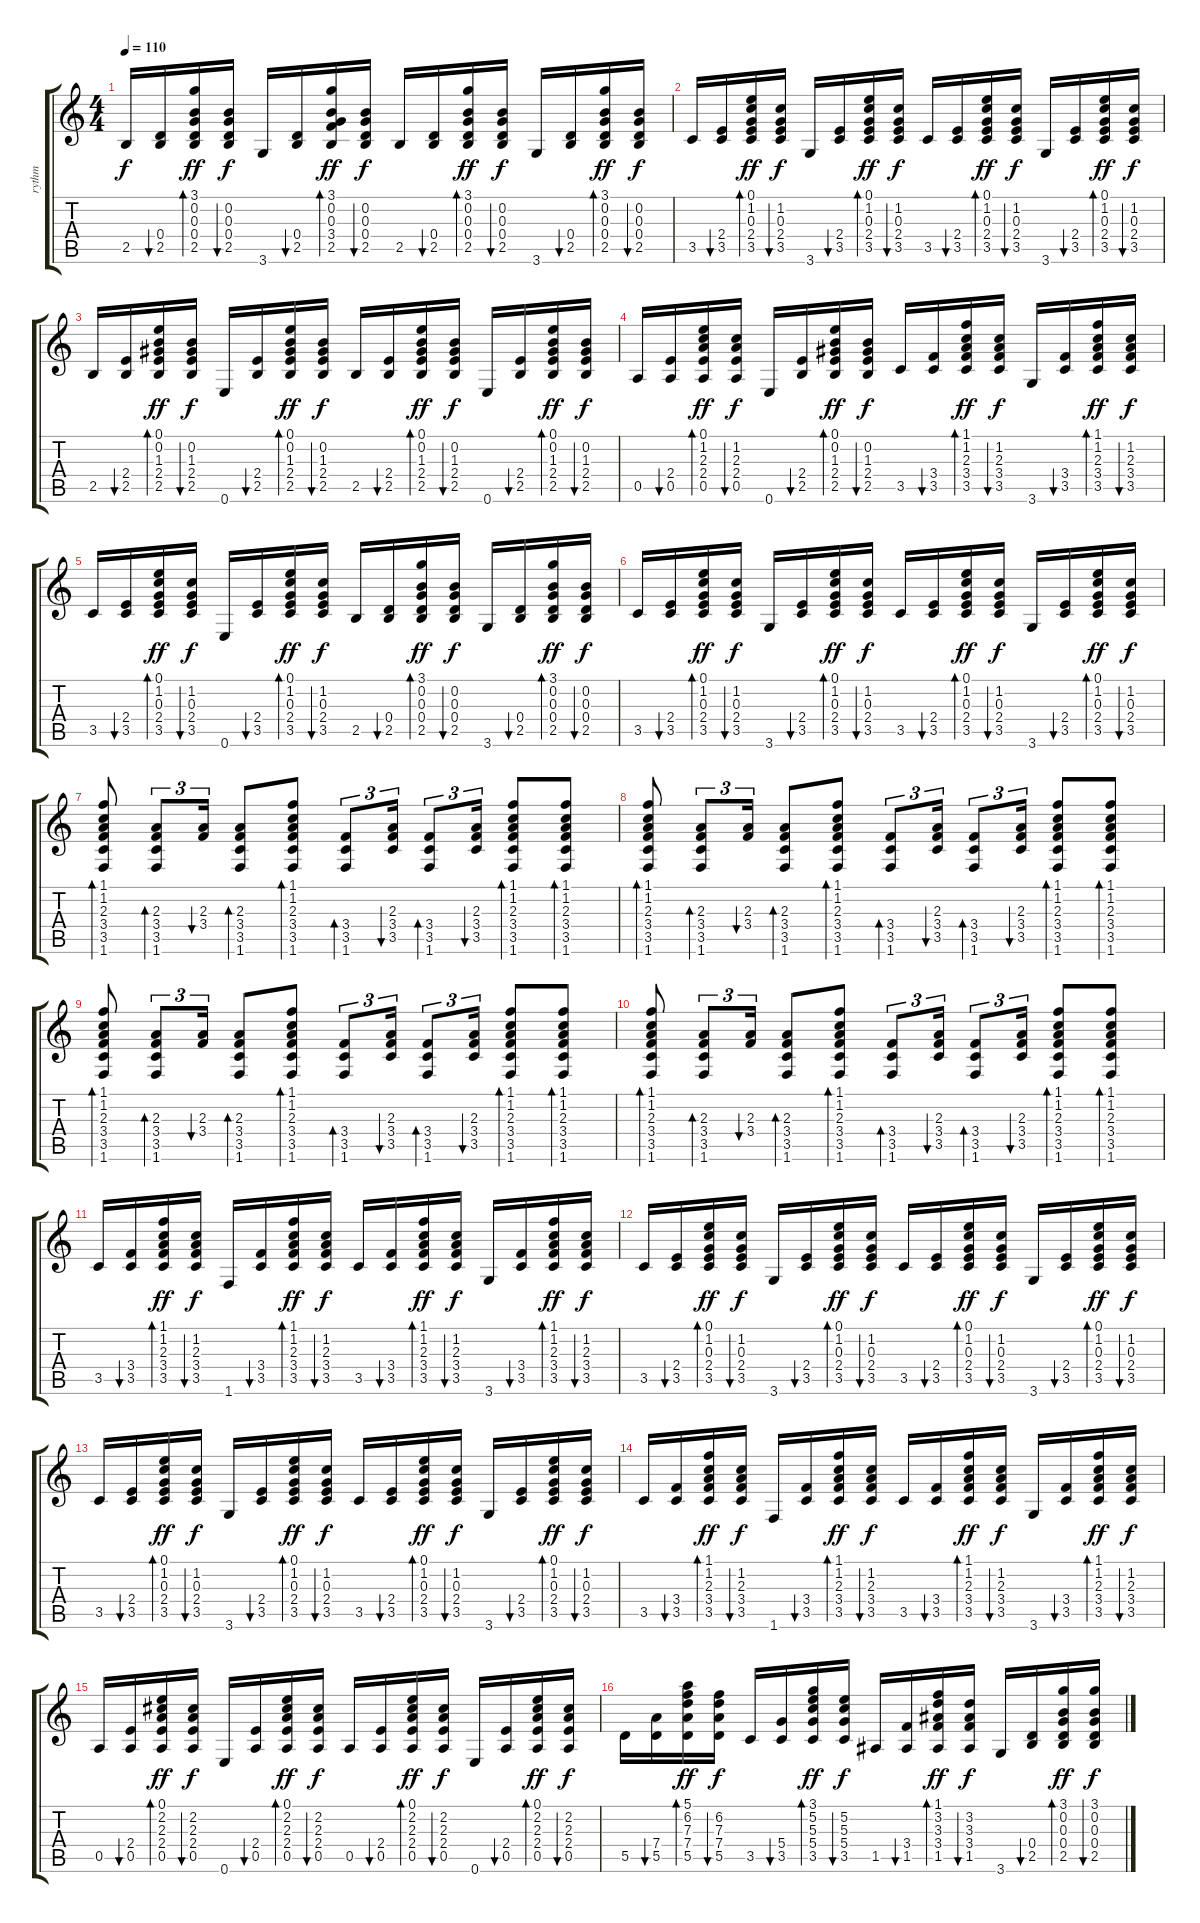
\track ("rythm" "rythm") {instrument acousticguitarnylon}
\staff {score tabs}
\tuning (E4 B3 G3 D3 A2 E2) {hide}
\ts (4 4)
\tempo 110
\clef g2
\ks c
2.5.16{dy f} (0.4 2.5).16{bu 120} (3.1 0.2 0.3 0.4 2.5).16{bd 120 dy ff} (0.2 0.3 0.4 2.5).16{bu 120 dy f} 3.6.16 (0.4 2.5).16{bu 120} (3.1 0.2 0.3 3.4 2.5).16{bd 120 dy ff} (0.2 0.3 0.4 2.5).16{bu 120 dy f} 2.5.16 (0.4 2.5).16{bu 120} (3.1 0.2 0.3 0.4 2.5).16{bd 120 dy ff} (0.2 0.3 0.4 2.5).16{bu 120 dy f} 3.6.16 (0.4 2.5).16{bu 120} (3.1 0.2 0.3 0.4 2.5).16{bd 120 dy ff} (0.2 0.3 0.4 2.5).16{bu 120 dy f} |
3.5.16 (2.4 3.5).16{bu 120} (0.1 1.2 0.3 2.4 3.5).16{bd 120 dy ff} (1.2 0.3 2.4 3.5).16{bu 120 dy f} 3.6.16 (2.4 3.5).16{bu 120} (0.1 1.2 0.3 2.4 3.5).16{bd 120 dy ff} (1.2 0.3 2.4 3.5).16{bu 120 dy f} 3.5.16 (2.4 3.5).16{bu 120} (0.1 1.2 0.3 2.4 3.5).16{bd 120 dy ff} (1.2 0.3 2.4 3.5).16{bu 120 dy f} 3.6.16 (2.4 3.5).16{bu 120} (0.1 1.2 0.3 2.4 3.5).16{bd 120 dy ff} (1.2 0.3 2.4 3.5).16{bu 120 dy f} |
2.5.16 (2.4 2.5).16{bu 120} (0.1 0.2 1.3 2.4 2.5).16{bd 120 dy ff} (0.2 1.3 2.4 2.5).16{bu 120 dy f} 0.6.16 (2.4 2.5).16{bu 120} (0.1 0.2 1.3 2.4 2.5).16{bd 120 dy ff} (0.2 1.3 2.4 2.5).16{bu 120 dy f} 2.5.16 (2.4 2.5).16{bu 120} (0.1 0.2 1.3 2.4 2.5).16{bd 120 dy ff} (0.2 1.3 2.4 2.5).16{bu 120 dy f} 0.6.16 (2.4 2.5).16{bu 120} (0.1 0.2 1.3 2.4 2.5).16{bd 120 dy ff} (0.2 1.3 2.4 2.5).16{bu 120 dy f} |
0.5.16 (2.4 0.5).16{bu 120} (0.1 1.2 2.3 2.4 0.5).16{bd 120 dy ff} (1.2 2.3 2.4 0.5).16{bu 120 dy f} 0.6.16 (2.4 2.5).16{bu 120} (0.1 0.2 1.3 2.4 2.5).16{bd 120 dy ff} (0.2 1.3 2.4 2.5).16{bu 120 dy f} 3.5.16 (3.4 3.5).16{bu 120} (1.1 1.2 2.3 3.4 3.5).16{bd 120 dy ff} (1.2 2.3 3.4 3.5).16{bu 120 dy f} 3.6.16 (3.4 3.5).16{bu 120} (1.1 1.2 2.3 3.4 3.5).16{bd 120 dy ff} (1.2 2.3 3.4 3.5).16{bu 120 dy f} |
3.5.16 (2.4 3.5).16{bu 120} (0.1 1.2 0.3 2.4 3.5).16{bd 120 dy ff} (1.2 0.3 2.4 3.5).16{bu 120 dy f} 0.6.16 (2.4 3.5).16{bu 120} (0.1 1.2 0.3 2.4 3.5).16{bd 120 dy ff} (1.2 0.3 2.4 3.5).16{bu 120 dy f} 2.5.16 (0.4 2.5).16{bu 120} (3.1 0.2 0.3 0.4 2.5).16{bd 120 dy ff} (0.2 0.3 0.4 2.5).16{bu 120 dy f} 3.6.16 (0.4 2.5).16{bu 120} (3.1 0.2 0.3 0.4 2.5).16{bd 120 dy ff} (0.2 0.3 0.4 2.5).16{bu 120 dy f} |
3.5.16 (2.4 3.5).16{bu 120} (0.1 1.2 0.3 2.4 3.5).16{bd 120 dy ff} (1.2 0.3 2.4 3.5).16{bu 120 dy f} 3.6.16 (2.4 3.5).16{bu 120} (0.1 1.2 0.3 2.4 3.5).16{bd 120 dy ff} (1.2 0.3 2.4 3.5).16{bu 120 dy f} 3.5.16 (2.4 3.5).16{bu 120} (0.1 1.2 0.3 2.4 3.5).16{bd 120 dy ff} (1.2 0.3 2.4 3.5).16{bu 120 dy f} 3.6.16 (2.4 3.5).16{bu 120} (0.1 1.2 0.3 2.4 3.5).16{bd 120 dy ff} (1.2 0.3 2.4 3.5).16{bu 120 dy f} |
(1.1 1.2 2.3 3.4 3.5 1.6).8{bd 60} (2.3 3.4 3.5 1.6).8{tu (3 2) bd 60} (2.3 3.4).16{tu (3 2) bu 60} (2.3 3.4 3.5 1.6).8{bd 60} (1.1 1.2 2.3 3.4 3.5 1.6).8{bd 60} (3.4 3.5 1.6).8{tu (3 2) bd 60} (2.3 3.4 3.5).16{tu (3 2) bu 60} (3.4 3.5 1.6).8{tu (3 2) bd 60} (2.3 3.4 3.5).16{tu (3 2) bu 60} (1.1 1.2 2.3 3.4 3.5 1.6).8{bd 60} (1.1 1.2 2.3 3.4 3.5 1.6).8{bd 60} |
(1.1 1.2 2.3 3.4 3.5 1.6).8{bd 60} (2.3 3.4 3.5 1.6).8{tu (3 2) bd 60} (2.3 3.4).16{tu (3 2) bu 60} (2.3 3.4 3.5 1.6).8{bd 60} (1.1 1.2 2.3 3.4 3.5 1.6).8{bd 60} (3.4 3.5 1.6).8{tu (3 2) bd 60} (2.3 3.4 3.5).16{tu (3 2) bu 60} (3.4 3.5 1.6).8{tu (3 2) bd 60} (2.3 3.4 3.5).16{tu (3 2) bu 60} (1.1 1.2 2.3 3.4 3.5 1.6).8{bd 60} (1.1 1.2 2.3 3.4 3.5 1.6).8{bd 60} |
(1.1 1.2 2.3 3.4 3.5 1.6).8{bd 60} (2.3 3.4 3.5 1.6).8{tu (3 2) bd 60} (2.3 3.4).16{tu (3 2) bu 60} (2.3 3.4 3.5 1.6).8{bd 60} (1.1 1.2 2.3 3.4 3.5 1.6).8{bd 60} (3.4 3.5 1.6).8{tu (3 2) bd 60} (2.3 3.4 3.5).16{tu (3 2) bu 60} (3.4 3.5 1.6).8{tu (3 2) bd 60} (2.3 3.4 3.5).16{tu (3 2) bu 60} (1.1 1.2 2.3 3.4 3.5 1.6).8{bd 60} (1.1 1.2 2.3 3.4 3.5 1.6).8{bd 60} |
(1.1 1.2 2.3 3.4 3.5 1.6).8{bd 60} (2.3 3.4 3.5 1.6).8{tu (3 2) bd 60} (2.3 3.4).16{tu (3 2) bu 60} (2.3 3.4 3.5 1.6).8{bd 60} (1.1 1.2 2.3 3.4 3.5 1.6).8{bd 60} (3.4 3.5 1.6).8{tu (3 2) bd 60} (2.3 3.4 3.5).16{tu (3 2) bu 60} (3.4 3.5 1.6).8{tu (3 2) bd 60} (2.3 3.4 3.5).16{tu (3 2) bu 60} (1.1 1.2 2.3 3.4 3.5 1.6).8{bd 60} (1.1 1.2 2.3 3.4 3.5 1.6).8{bd 60} |
3.5.16 (3.4 3.5).16{bu 120} (1.1 1.2 2.3 3.4 3.5).16{bd 120 dy ff} (1.2 2.3 3.4 3.5).16{bu 120 dy f} 1.6.16 (3.4 3.5).16{bu 120} (1.1 1.2 2.3 3.4 3.5).16{bd 120 dy ff} (1.2 2.3 3.4 3.5).16{bu 120 dy f} 3.5.16 (3.4 3.5).16{bu 120} (1.1 1.2 2.3 3.4 3.5).16{bd 120 dy ff} (1.2 2.3 3.4 3.5).16{bu 120 dy f} 3.6.16 (3.4 3.5).16{bu 120} (1.1 1.2 2.3 3.4 3.5).16{bd 120 dy ff} (1.2 2.3 3.4 3.5).16{bu 120 dy f} |
3.5.16 (2.4 3.5).16{bu 120} (0.1 1.2 0.3 2.4 3.5).16{bd 120 dy ff} (1.2 0.3 2.4 3.5).16{bu 120 dy f} 3.6.16 (2.4 3.5).16{bu 120} (0.1 1.2 0.3 2.4 3.5).16{bd 120 dy ff} (1.2 0.3 2.4 3.5).16{bu 120 dy f} 3.5.16 (2.4 3.5).16{bu 120} (0.1 1.2 0.3 2.4 3.5).16{bd 120 dy ff} (1.2 0.3 2.4 3.5).16{bu 120 dy f} 3.6.16 (2.4 3.5).16{bu 120} (0.1 1.2 0.3 2.4 3.5).16{bd 120 dy ff} (1.2 0.3 2.4 3.5).16{bu 120 dy f} |
3.5.16 (2.4 3.5).16{bu 120} (0.1 1.2 0.3 2.4 3.5).16{bd 120 dy ff} (1.2 0.3 2.4 3.5).16{bu 120 dy f} 3.6.16 (2.4 3.5).16{bu 120} (0.1 1.2 0.3 2.4 3.5).16{bd 120 dy ff} (1.2 0.3 2.4 3.5).16{bu 120 dy f} 3.5.16 (2.4 3.5).16{bu 120} (0.1 1.2 0.3 2.4 3.5).16{bd 120 dy ff} (1.2 0.3 2.4 3.5).16{bu 120 dy f} 3.6.16 (2.4 3.5).16{bu 120} (0.1 1.2 0.3 2.4 3.5).16{bd 120 dy ff} (1.2 0.3 2.4 3.5).16{bu 120 dy f} |
3.5.16 (3.4 3.5).16{bu 120} (1.1 1.2 2.3 3.4 3.5).16{bd 120 dy ff} (1.2 2.3 3.4 3.5).16{bu 120 dy f} 1.6.16 (3.4 3.5).16{bu 120} (1.1 1.2 2.3 3.4 3.5).16{bd 120 dy ff} (1.2 2.3 3.4 3.5).16{bu 120 dy f} 3.5.16 (3.4 3.5).16{bu 120} (1.1 1.2 2.3 3.4 3.5).16{bd 120 dy ff} (1.2 2.3 3.4 3.5).16{bu 120 dy f} 3.6.16 (3.4 3.5).16{bu 120} (1.1 1.2 2.3 3.4 3.5).16{bd 120 dy ff} (1.2 2.3 3.4 3.5).16{bu 120 dy f} |
0.5.16 (2.4 0.5).16{bu 120} (0.1 2.2 2.3 2.4 0.5).16{bd 120 dy ff} (2.2 2.3 2.4 0.5).16{bu 120 dy f} 0.6.16 (2.4 0.5).16{bu 120} (0.1 2.2 2.3 2.4 0.5).16{bd 120 dy ff} (2.2 2.3 2.4 0.5).16{bu 120 dy f} 0.5.16 (2.4 0.5).16{bu 120} (0.1 2.2 2.3 2.4 0.5).16{bd 120 dy ff} (2.2 2.3 2.4 0.5).16{bu 120 dy f} 0.6.16 (2.4 0.5).16{bu 120} (0.1 2.2 2.3 2.4 0.5).16{bd 120 dy ff} (2.2 2.3 2.4 0.5).16{bu 120 dy f} |
5.5.16 (7.4 5.5).16{bu 120} (5.1 6.2 7.3 7.4 5.5).16{bd 120 dy ff} (6.2 7.3 7.4 5.5).16{bu 120 dy f} 3.5.16 (5.4 3.5).16{bu 120} (3.1 5.2 5.3 5.4 3.5).16{bd 120 dy ff} (5.2 5.3 5.4 3.5).16{bu 120 dy f} 1.5.16 (3.4 1.5).16{bu 120} (1.1 3.2 3.3 3.4 1.5).16{bd 120 dy ff} (3.2 3.3 3.4 1.5).16{bu 120 dy f} 3.6.16 (0.4 2.5).16{bu 120} (3.1 0.2 0.3 0.4 2.5).16{bd 120 dy ff} (3.1 0.2 0.3 0.4 2.5).16{bu 120 dy f}
